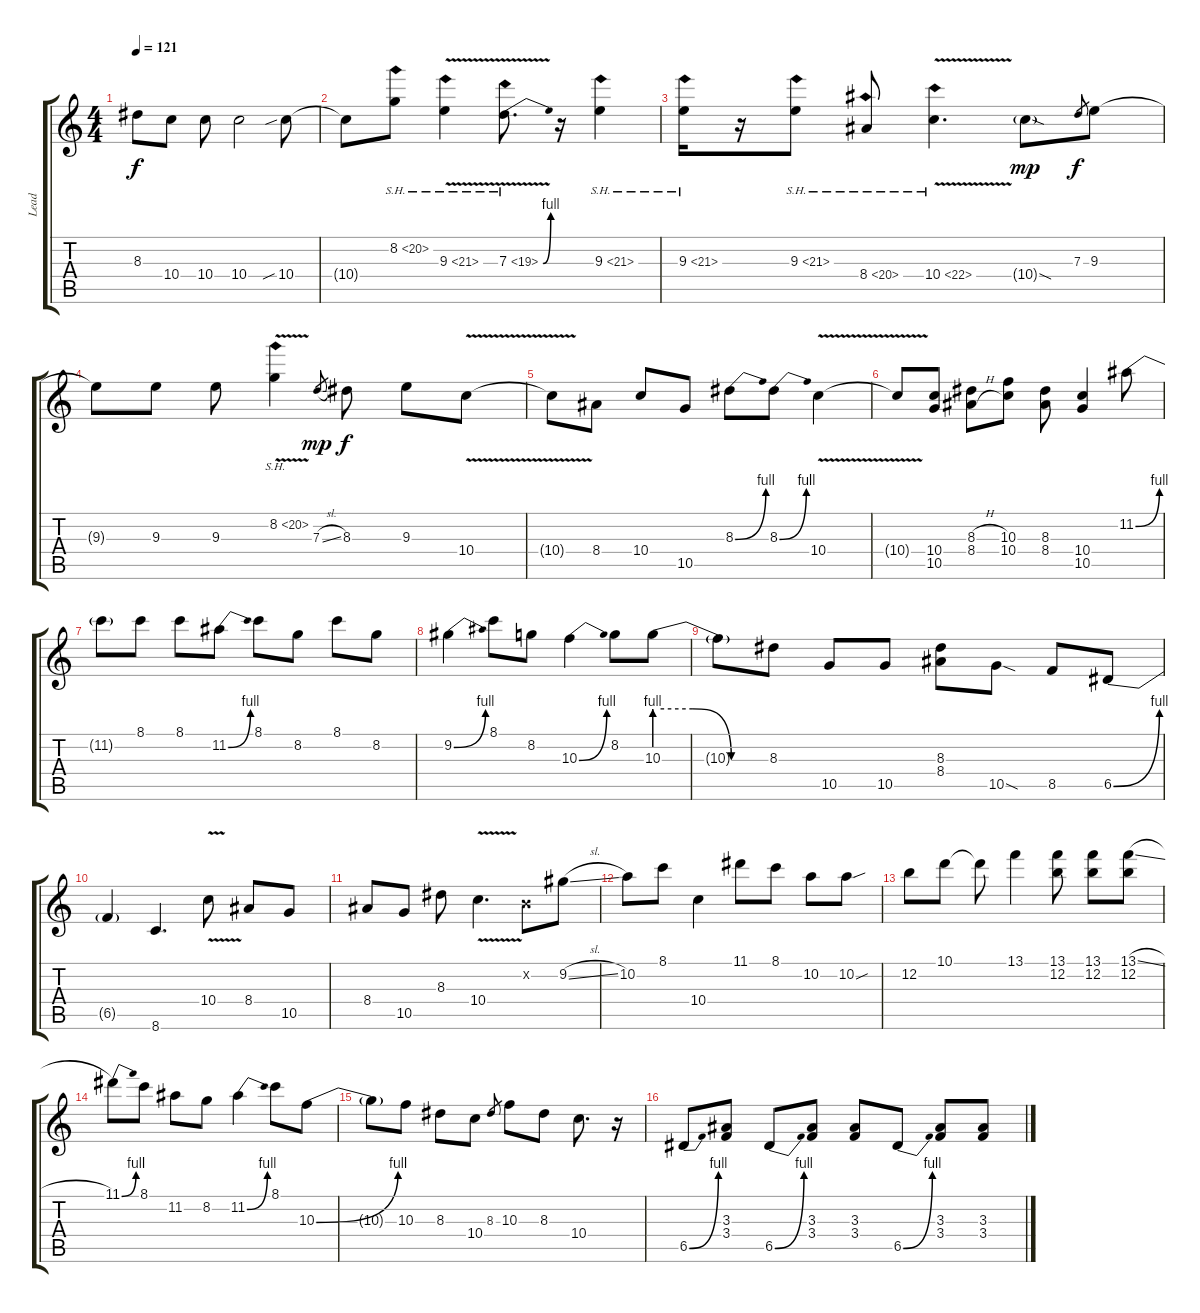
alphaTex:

\track ("Lead" "Lead") {instrument overdrivenguitar}
\staff {score tabs}
\tuning (E4 B3 G3 D3 A2 E2) {hide}
\ts (4 4)
\tempo 121
\clef g2
\ks c
8.3{t}.8{dy f} 10.4.8 10.4.8 10.4.2 10.4{sib}.8 |
10.4{t}.8 8.2{sh 12}.8 9.3{sh 12 v}.4 7.3{be (bend 0 0 60 4) sh 12 v}.8{d} r.16 9.3{sh 12}.4 |
9.3{sh 12}.16 r.16 9.3{sh 12}.8 8.4{sh 12}.8 10.4{sh 12 v}.4{d} 10.4{sod g}.8{dy mp} 7.3.8{gr dy f} 9.3.8 |
9.3{t}.8 9.3.8 9.3.8 8.2{sh 12 v}.4 7.3{sl}.8{gr dy mp} 8.3.8{dy f} 9.3.8 10.4{v}.8 |
10.4{t}.8 8.4.8 10.4.8 10.5.8 8.3{be (bend 0 0 60 4)}.8 8.3{be (bend 0 0 60 4)}.8 10.4{v}.4 |
10.4{t}.8 (10.4 10.5).8 (8.3{h} 8.4{h}).8 (10.3 10.4).8 (8.3 8.4).8 (10.4 10.5).4 11.2{be (bend 0 0 60 4)}.8 |
11.2{t}.8 8.1.8 8.1.8 11.2{be (bend 0 0 60 4)}.8 8.1.8 8.2.8 8.1.8 8.2.8 |
9.2{be (bend 0 0 60 4)}.4 8.1.8 8.2.8 10.3{be (bend 0 0 60 4)}.4 8.2.8 10.3{be (custom 0 4 20 4 40 0 60 0)}.8 |
10.3{t}.8 8.3.8 10.5.8 10.5.8 (8.3 8.4).8 10.5{sod}.8 8.5.8 6.5{be (bend 0 0 60 4)}.8 |
6.5{t}.4 8.6.4{d} 10.4{v}.8 8.4.8 10.5.8 |
8.4.8 10.5.8 8.3.8 10.4{v}.4{d} 0.2{x}.8 9.2{sl}.8 |
10.2.8 8.1.8 10.4.4 11.1.8 8.1.8 10.2.8 10.2{sou}.8 |
12.2.8 10.1.8 10.1{t}.8 13.1.4 (13.1 12.2).8 (13.1 12.2).8 (13.1{sl} 12.2).8 |
11.1{be (bend 0 0 60 4)}.8 8.1.8 11.2.8 8.2.8 11.2{be (bend 0 0 60 4)}.4 8.1.8 10.3{be (bend 0 0 60 4)}.8 |
10.3{t}.8 10.3.8 8.3.8 10.4.8 8.3.8{gr} 10.3.8 8.3.8 10.4.8{d} r.16 |
6.5{be (bend 0 0 60 4)}.8 (3.3 3.4).8 6.5{be (bend 0 0 60 4)}.8 (3.3 3.4).8 (3.3 3.4).8 6.5{be (bend 0 0 60 4)}.8 (3.3 3.4).8 (3.3 3.4).8
